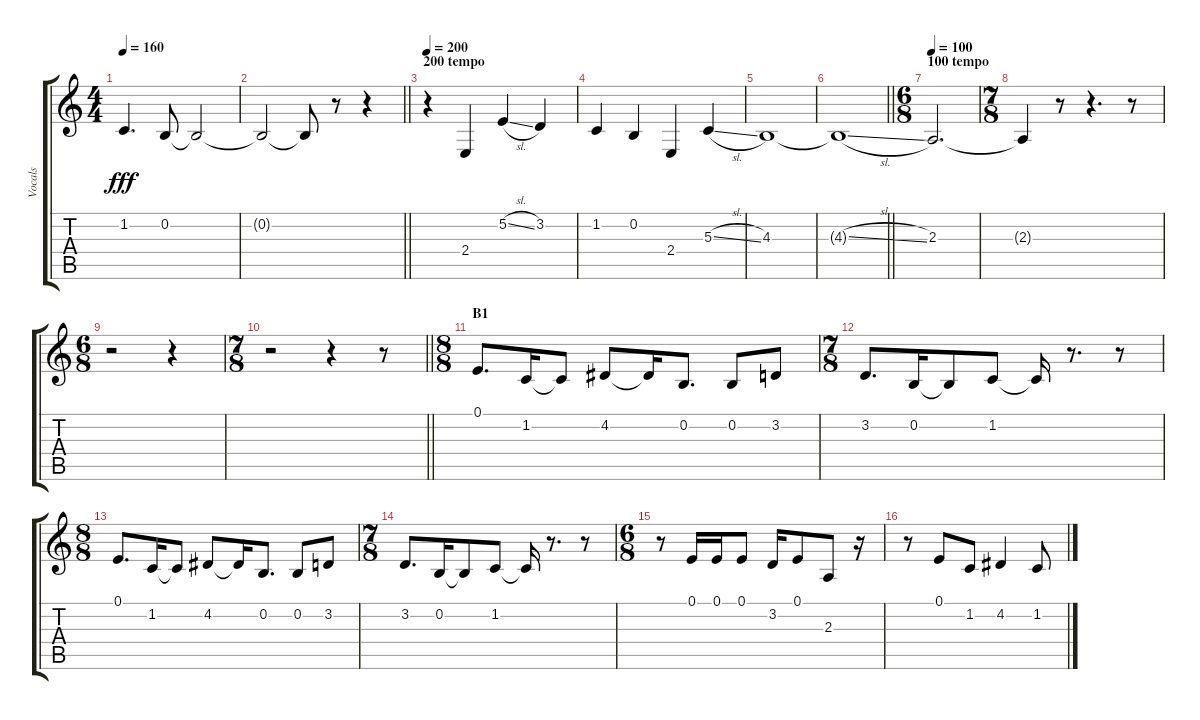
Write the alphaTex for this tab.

\track ("Vocals" "Vocals") {instrument voiceoohs}
\staff {score tabs}
\tuning (E4 B3 G3 D3 A2 E2) {hide}
\ts (4 4)
\tempo 160
\clef g2
\ks c
1.2.4{d dy fff} 0.2.8 0.2{t}.2 |
\barLineRight lightlight
0.2{t}.2 0.2{t}.8 r.8 r.4 |
\section ("" "200 tempo")
\tempo 200
r.4 2.4.4 5.2{sl}.4 3.2.4 |
1.2.4 0.2.4 2.4.4 5.3{sl}.4 |
4.3.1 |
\barLineRight lightlight
4.3{sl t}.1 |
\ts (6 8)
\section ("" "100 tempo")
\tempo 100
2.3.2{d} |
\ts (7 8)
2.3{t}.4 r.8 r.4{d} r.8 |
\ts (6 8)
r.2 r.4 |
\ts (7 8)
\barLineRight lightlight
r.2 r.4 r.8 |
\ts (8 8)
\section ("" "B1")
0.1.8{d} 1.2.16 1.2{t}.8 4.2.8 4.2{t}.16 0.2.8{d} 0.2.8 3.2.8 |
\ts (7 8)
3.2.8{d} 0.2.16 0.2{t}.8 1.2.8 1.2{t}.16 r.8{d} r.8 |
\ts (8 8)
0.1.8{d} 1.2.16 1.2{t}.8 4.2.8 4.2{t}.16 0.2.8{d} 0.2.8 3.2.8 |
\ts (7 8)
3.2.8{d} 0.2.16 0.2{t}.8 1.2.8 1.2{t}.16 r.8{d} r.8 |
\ts (6 8)
r.8 0.1.16 0.1.16 0.1.8 3.2.16 0.1.8 2.3.8 r.16 |
r.8 0.1.8 1.2.8 4.2.4 1.2.8
